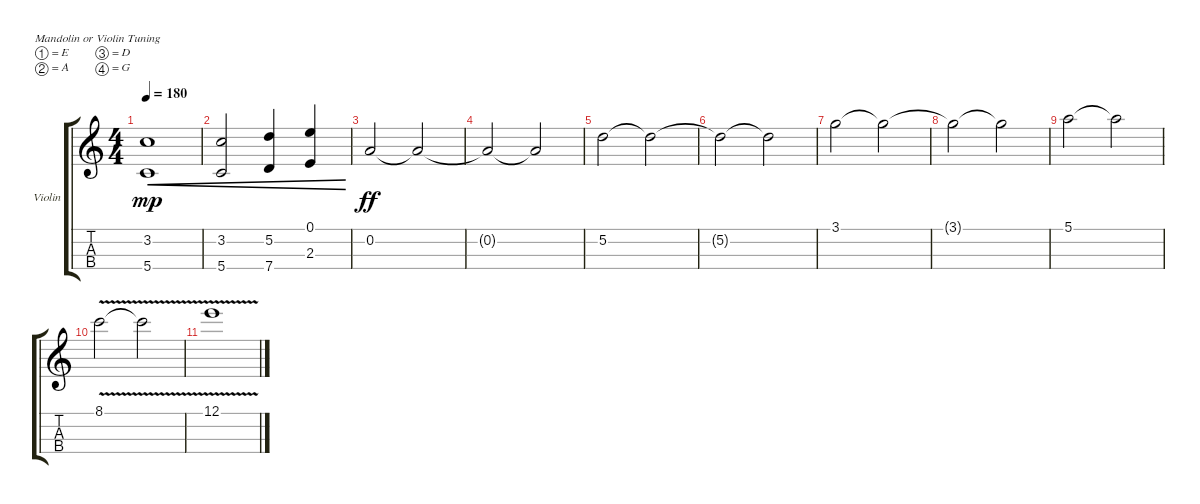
\defaultSystemsLayout 4
\bracketExtendMode groupsimilarinstruments
\firstSystemTrackNameOrientation horizontal
\otherSystemsTrackNameOrientation horizontal
\track ("Violin" "Violin") {instrument violin}
\staff {score tabs}
\tuning (E5 A4 D4 G3)
\ts (4 4)
\tempo 180
\clef g2
\scale
0.333333
\ks c
(3.2{t} 5.4{t}).1{cre dy mp} |
\scale
0.333333 (3.2 5.4).2{cre} (5.2 7.4).4{cre} (0.1 2.3).4{cre} |
\scale
0.333333 0.2.2{dy ff} 0.2{t}.2 |
\scale
0.333333 0.2{t}.2 0.2{t}.2 |
\scale
0.333333 5.2.2 5.2{t}.2 |
\scale
0.333333 5.2{t}.2 5.2{t}.2 |
\scale
0.333333 3.1.2 3.1{t}.2 |
\scale
0.333333 3.1{t}.2 3.1{t}.2 |
\scale
0.333333 5.1.2 5.1{t}.2 |
\scale
0.333333 8.1{v}.2 8.1{t}.2 |
\scale
0.256303 12.1{v}.1 |
\scale
0.487395 |
\scale
0.256303 |
\scale
0.333333 |
\scale
0.333333 |
\scale
0.333333
